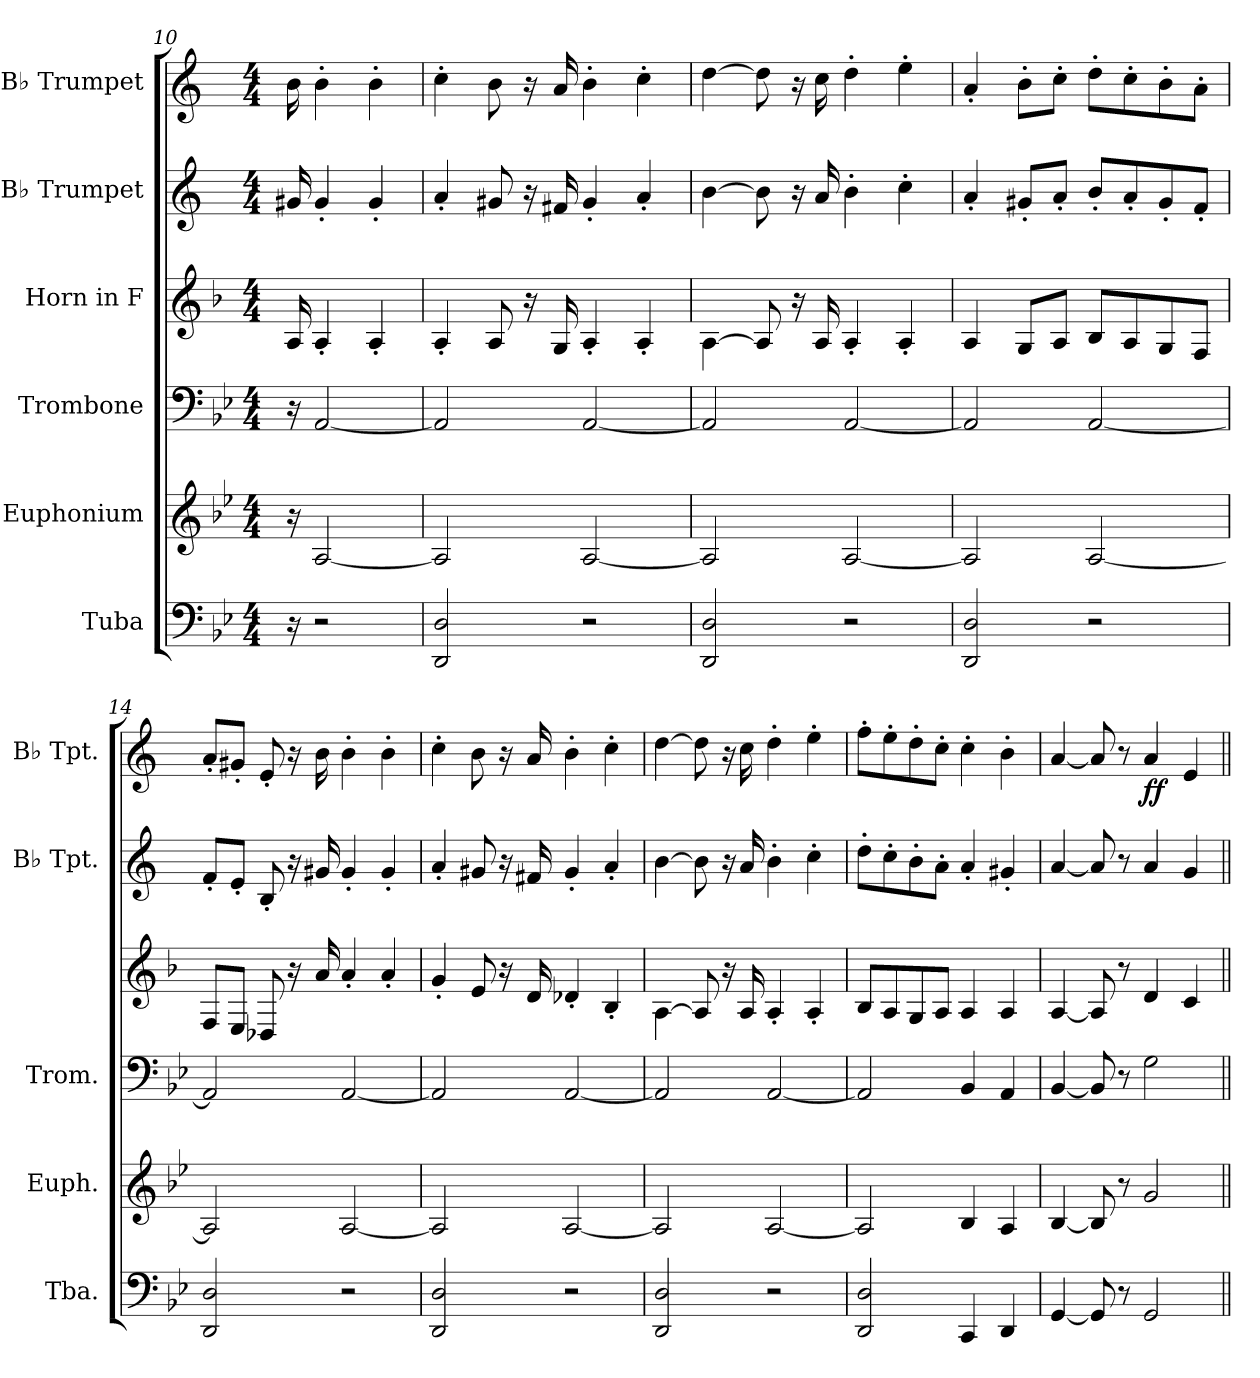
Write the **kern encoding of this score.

**kern	**kern	**kern	**kern	**kern	**kern	**dynam
*part6	*part5	*part4	*part3	*part2	*part1	*part1
*staff6	*staff5	*staff4	*staff3	*staff2	*staff1	*staff1
*I"Tuba	*I"Euphonium	*I"Trombone	*I"Horn in F	*I"B♭ Trumpet	*I"B♭ Trumpet	*
*I'Tba.	*I'Euph.	*I'Trom.	*	*I'B♭ Tpt.	*I'B♭ Tpt.	*
!!LO:PB:g=z
*clefF4	*clefG2	*clefF4	*clefG2	*clefG2	*clefG2	*
*	*ITrd8c14	*	*ITrd4c7	*ITrd1c2	*ITrd1c2	*
*k[b-e-]	*k[b-e-]	*k[b-e-]	*k[b-e-]	*k[b-e-]	*k[b-e-]	*
*M4/4	*M4/4	*M4/4	*M4/4	*M4/4	*M4/4	*
=10	=10	=10	=10	=10	=10	=10
16r	16r	16r	16D/	16f#X/	16a\	.
2r	[2AA/	[2AA/	4D'/	4f#'/	4a'\	.
.	.	.	4D'/	4f#'/	4a'\	.
=11	=11	=11	=11	=11	=11	=11
2DD/ 2D/	2AA/]	2AA/]	4D'/	4g'/	4b-'\	.
.	.	.	8D/	8f#X/	8a\	.
.	.	.	16r	16r	16r	.
.	.	.	16C/	16en/	16g/	.
2r	[2AA/	[2AA/	4D'/	4f#'/	4a'\	.
.	.	.	4D'/	4g'/	4b-'\	.
=12	=12	=12	=12	=12	=12	=12
2DD/ 2D/	2AA/]	2AA/]	[4D\	[4a\	[4cc\	.
.	.	.	8D/]	8a\]	8cc\]	.
.	.	.	16r	16r	16r	.
.	.	.	16D/	16g/	16b-\	.
2r	[2AA/	[2AA/	4D'/	4a'\	4cc'\	.
.	.	.	4D'/	4b-'\	4dd'\	.
=13	=13	=13	=13	=13	=13	=13
2DD/ 2D/	2AA/]	2AA/]	4D/	4g'/	4g'/	.
.	.	.	8C/L	8f#X'/L	8a'\L	.
.	.	.	8D/J	8g'/J	8b-'\J	.
2r	[2AA/	[2AA/	8E-/L	8a'/L	8cc'\L	.
.	.	.	8D/	8g'/	8b-'\	.
.	.	.	8C/	8f#'/	8a'\	.
.	.	.	8BB-/J	8e-'/J	8g'\J	.
!!LO:LB:g=z
=14	=14	=14	=14	=14	=14	=14
2DD/ 2D/	2AA/]	2AA/]	8BB-/L	8e-'/L	8g'/L	.
.	.	.	8AA/J	8d'/J	8f#X'/J	.
.	.	.	8GG-X/	8A'/	8d'/	.
.	.	.	16r	16r	16r	.
.	.	.	16d/	16f#X/	16a\	.
2r	[2AA/	[2AA/	4d'/	4f#'/	4a'\	.
.	.	.	4d'/	4f#'/	4a'\	.
=15	=15	=15	=15	=15	=15	=15
2DD/ 2D/	2AA/]	2AA/]	4c'/	4g'/	4b-'\	.
.	.	.	8A/	8f#X/	8a\	.
.	.	.	16r	16r	16r	.
.	.	.	16G/	16en/	16g/	.
2r	[2AA/	[2AA/	4G-X'/	4f#'/	4a'\	.
.	.	.	4E-'/	4g'/	4b-'\	.
=16	=16	=16	=16	=16	=16	=16
2DD/ 2D/	2AA/]	2AA/]	[4D\	[4a\	[4cc\	.
.	.	.	8D/]	8a\]	8cc\]	.
.	.	.	16r	16r	16r	.
.	.	.	16D/	16g/	16b-\	.
2r	[2AA/	[2AA/	4D'/	4a'\	4cc'\	.
.	.	.	4D'/	4b-'\	4dd'\	.
=17	=17	=17	=17	=17	=17	=17
2DD/ 2D/	2AA/]	2AA/]	8E-/L	8cc'\L	8ee-'\L	.
.	.	.	8D/	8b-'\	8dd'\	.
.	.	.	8C/	8a'\	8cc'\	.
.	.	.	8D/J	8g'\J	8b-'\J	.
4CC/	4BB-/	4BB-/	4D/	4g'/	4b-'\	.
4DD/	4AA/	4AA/	4D/	4f#X'/	4a'\	.
!!LO:PB:g=z
=18	=18	=18	=18	=18	=18	=18
[4GG/	[4BB-/	[4BB-/	[4D/	[4g/	[4g/	.
8GG/]	8BB-/]	8BB-/]	8D/]	8g/]	8g/]	.
8r	8r	8r	8r	8r	8r	.
!	!	!	!	!	!	!LO:DY:b
2GG/	2G/	2G\	4G/	4g/	4g/	ff
.	.	.	4F/	4f/	4d/	.
=||	=||	=||	=||	=||	=||	=||
*-	*-	*-	*-	*-	*-	*-
